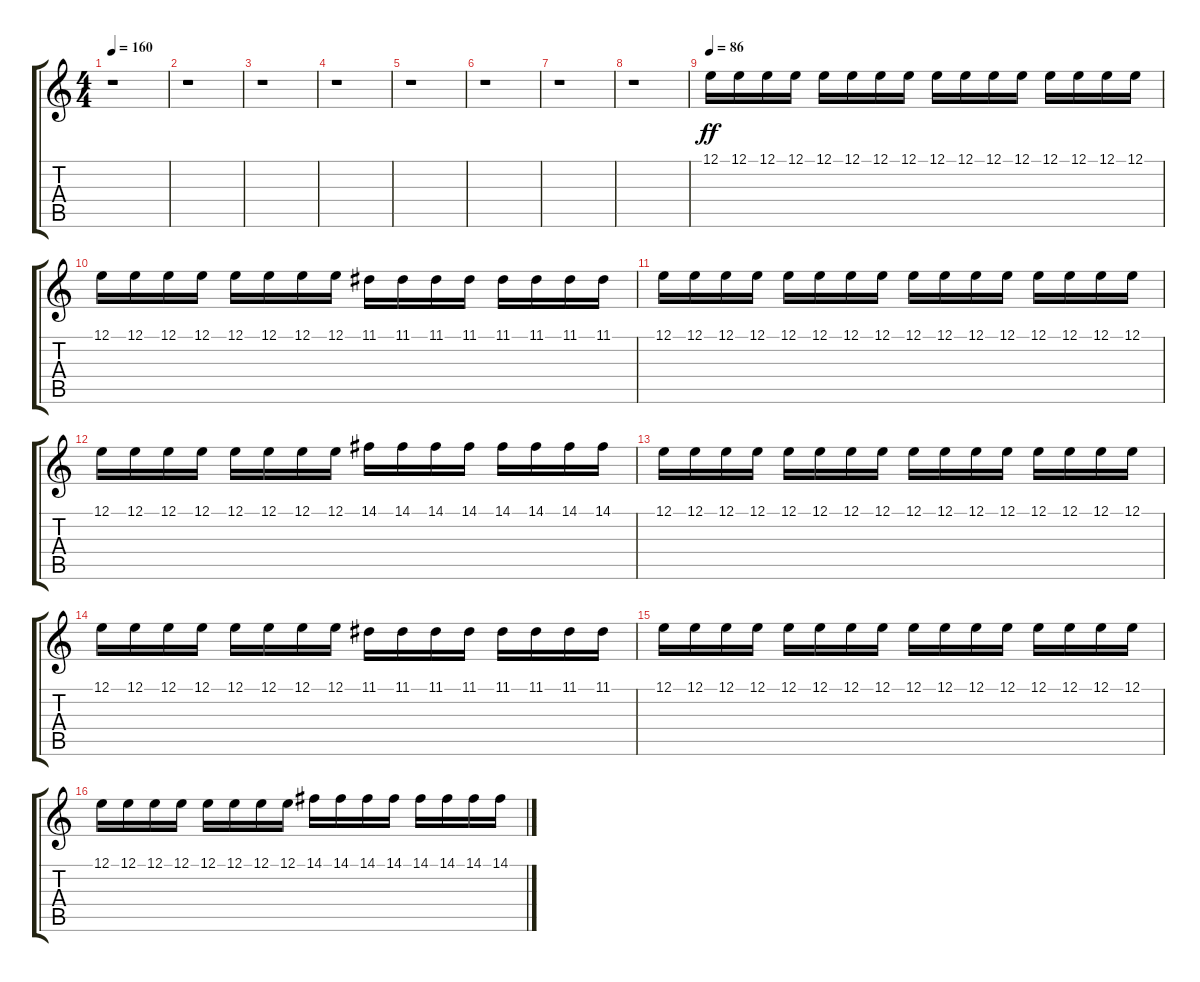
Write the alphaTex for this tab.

\track "" {instrument electricgrandpiano}
\staff {score tabs}
\tuning (E4 B3 G3 D3 A2 E2) {hide}
\ts (4 4)
\tempo 160
\clef g2
\ks c
r.1{dy ff instrument electricgrandpiano} |
r.1 |
r.1 |
r.1 |
r.1 |
r.1 |
r.1 |
r.1 |
\tempo 86
12.1.16 12.1.16 12.1.16 12.1.16 12.1.16 12.1.16 12.1.16 12.1.16 12.1.16 12.1.16 12.1.16 12.1.16 12.1.16 12.1.16 12.1.16 12.1.16 |
12.1.16 12.1.16 12.1.16 12.1.16 12.1.16 12.1.16 12.1.16 12.1.16 11.1.16 11.1.16 11.1.16 11.1.16 11.1.16 11.1.16 11.1.16 11.1.16 |
12.1.16 12.1.16 12.1.16 12.1.16 12.1.16 12.1.16 12.1.16 12.1.16 12.1.16 12.1.16 12.1.16 12.1.16 12.1.16 12.1.16 12.1.16 12.1.16 |
12.1.16 12.1.16 12.1.16 12.1.16 12.1.16 12.1.16 12.1.16 12.1.16 14.1.16 14.1.16 14.1.16 14.1.16 14.1.16 14.1.16 14.1.16 14.1.16 |
12.1.16 12.1.16 12.1.16 12.1.16 12.1.16 12.1.16 12.1.16 12.1.16 12.1.16 12.1.16 12.1.16 12.1.16 12.1.16 12.1.16 12.1.16 12.1.16 |
12.1.16 12.1.16 12.1.16 12.1.16 12.1.16 12.1.16 12.1.16 12.1.16 11.1.16 11.1.16 11.1.16 11.1.16 11.1.16 11.1.16 11.1.16 11.1.16 |
12.1.16 12.1.16 12.1.16 12.1.16 12.1.16 12.1.16 12.1.16 12.1.16 12.1.16 12.1.16 12.1.16 12.1.16 12.1.16 12.1.16 12.1.16 12.1.16 |
12.1.16 12.1.16 12.1.16 12.1.16 12.1.16 12.1.16 12.1.16 12.1.16 14.1.16 14.1.16 14.1.16 14.1.16 14.1.16 14.1.16 14.1.16 14.1.16
